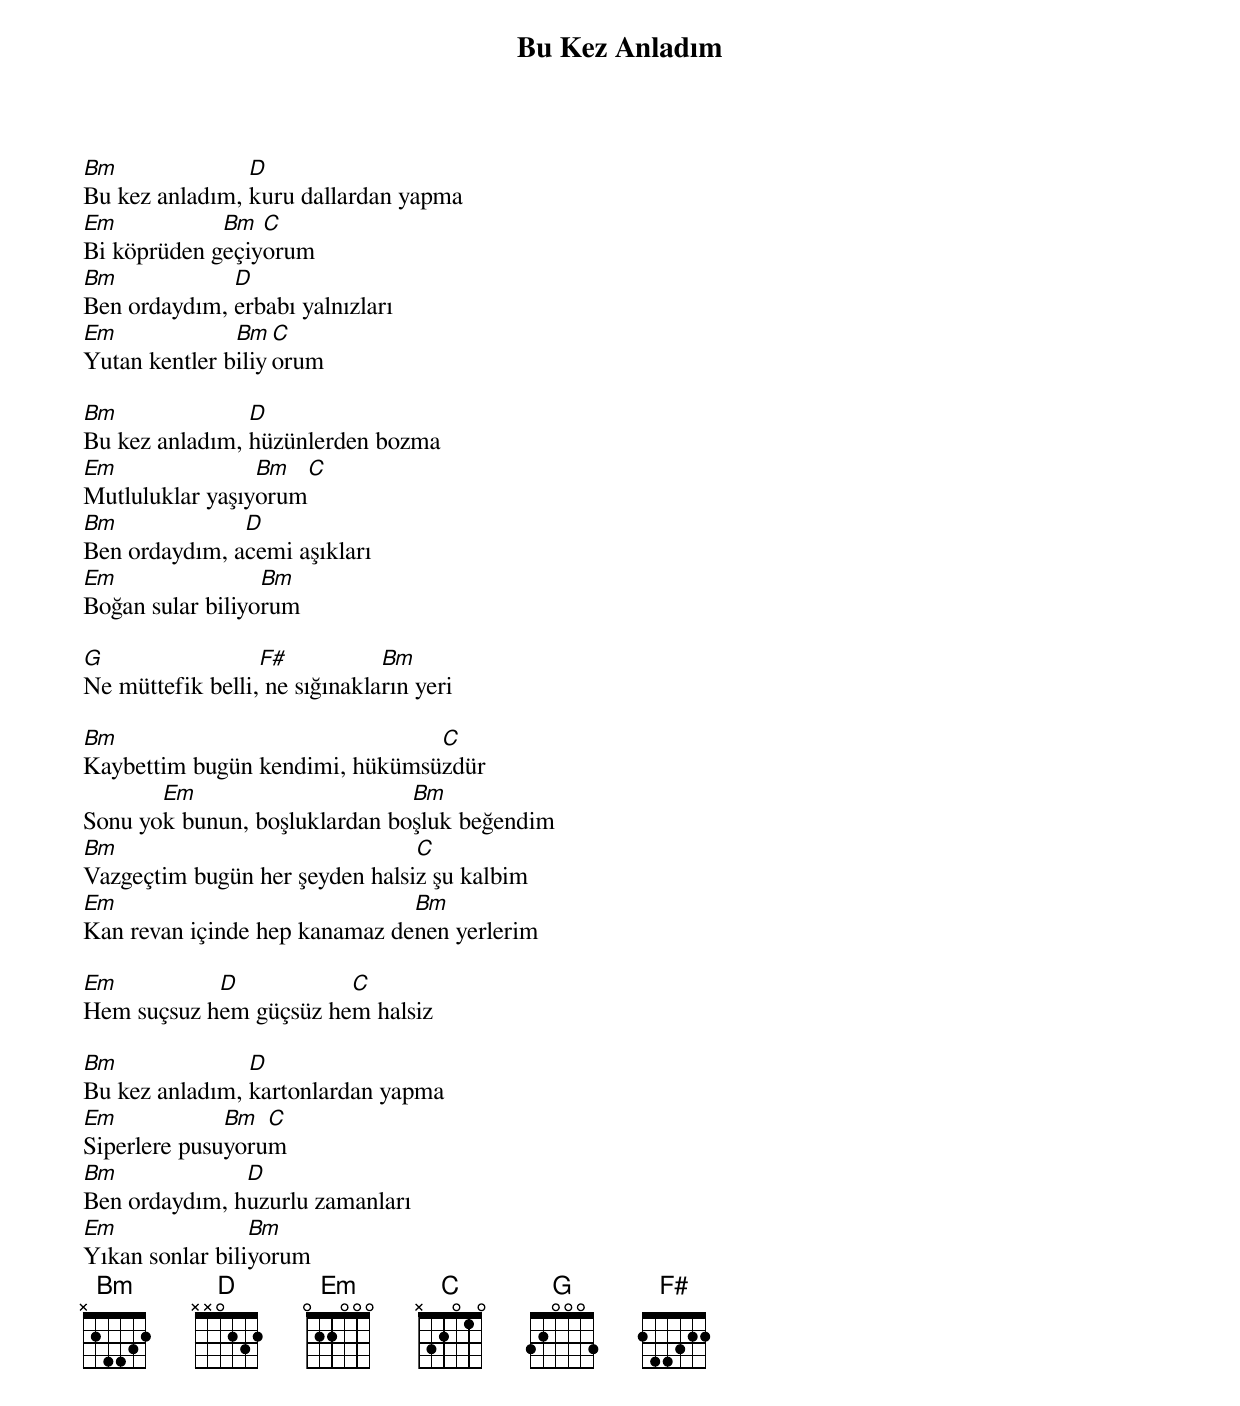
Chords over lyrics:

{title: Bu Kez Anladım}
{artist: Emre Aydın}

Bm              D
Bu kez anladım, kuru dallardan yapma
Em           Bm  C
Bi köprüden geçiyorum
Bm            D
Ben ordaydım, erbabı yalnızları
Em             Bm  C
Yutan kentler biliyorum

Bm              D
Bu kez anladım, hüzünlerden bozma
Em               Bm  C
Mutluluklar yaşıyorum
Bm             D
Ben ordaydım, acemi aşıkları
Em                Bm
Boğan sular biliyorum

G                 F#           Bm
Ne müttefik belli, ne sığınakların yeri

Bm                              C
Kaybettim bugün kendimi, hükümsüzdür
       Em                      Bm
Sonu yok bunun, boşluklardan boşluk beğendim
Bm                              C
Vazgeçtim bugün her şeyden halsiz şu kalbim
Em                             Bm
Kan revan içinde hep kanamaz denen yerlerim

Em          D           C
Hem suçsuz hem güçsüz hem halsiz

Bm              D
Bu kez anladım, kartonlardan yapma
Em            Bm  C
Siperlere pusuyorum
Bm             D
Ben ordaydım, huzurlu zamanları
Em               Bm
Yıkan sonlar biliyorum
